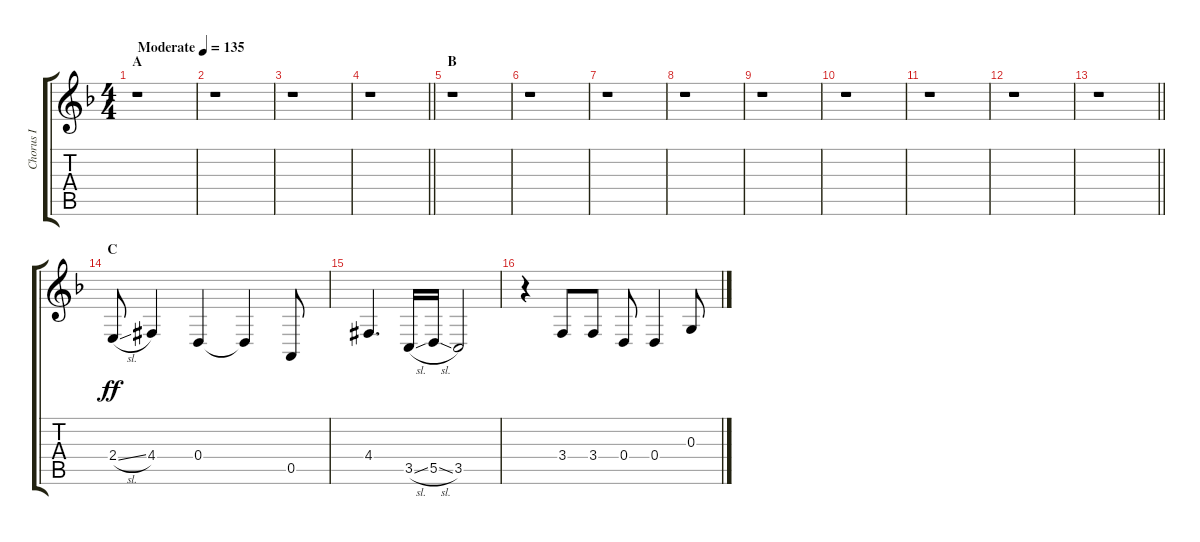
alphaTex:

\track ("Chorus I" "Chorus I") {instrument voiceoohs}
\staff {score tabs}
\tuning (E4 B3 G3 D3 A2 E2) {hide}
\ts (4 4)
\section ("" "A")
\tempo (135 "Moderate")
\clef g2
\ks f
r.1{dy ff instrument voiceoohs} |
r.1 |
r.1 |
\barLineRight lightlight
r.1 |
\section ("" "B")
r.1 |
r.1 |
r.1 |
r.1 |
r.1 |
r.1 |
r.1 |
r.1 |
\barLineRight lightlight
r.1 |
\section ("" "C")
2.4{sl}.8 4.4{acc #}.4 0.4.4 0.4{t}.4 0.5.8 |
4.4{acc #}.4{d} 3.5{sl}.16 5.5{sl}.16 3.5.2 |
r.4 3.4.8 3.4.8 0.4.8 0.4.4 0.3.8
